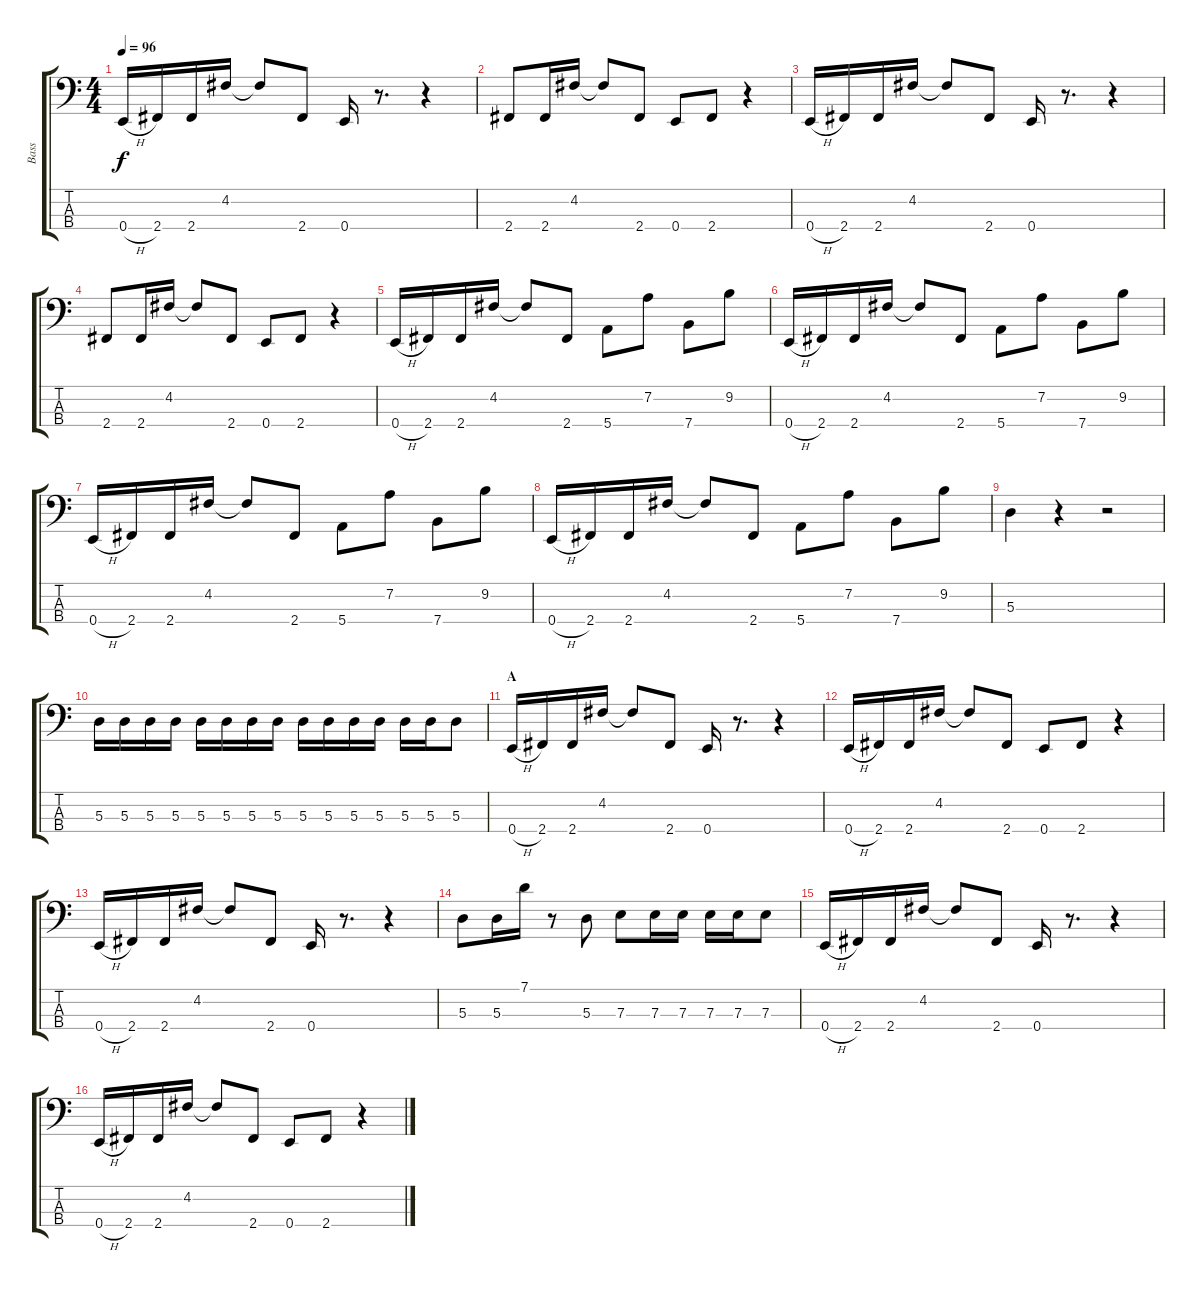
\track ("Bass" "Bass") {instrument slapbass1}
\staff {score tabs}
\tuning (G2 D2 A1 E1) {hide}
\ts (4 4)
\tempo 96
\clef f4
\ks c
0.4{h}.16{dy f instrument slapbass1} 2.4.16 2.4.16 4.2.16 4.2{t}.8 2.4.8 0.4.16 r.8{d} r.4 |
2.4.8 2.4.16 4.2.16 4.2{t}.8 2.4.8 0.4.8 2.4.8 r.4 |
0.4{h}.16 2.4.16 2.4.16 4.2.16 4.2{t}.8 2.4.8 0.4.16 r.8{d} r.4 |
2.4.8 2.4.16 4.2.16 4.2{t}.8 2.4.8 0.4.8 2.4.8 r.4 |
0.4{h}.16 2.4.16 2.4.16 4.2.16 4.2{t}.8 2.4.8 5.4.8 7.2.8 7.4.8 9.2.8 |
0.4{h}.16 2.4.16 2.4.16 4.2.16 4.2{t}.8 2.4.8 5.4.8 7.2.8 7.4.8 9.2.8 |
0.4{h}.16 2.4.16 2.4.16 4.2.16 4.2{t}.8 2.4.8 5.4.8 7.2.8 7.4.8 9.2.8 |
0.4{h}.16 2.4.16 2.4.16 4.2.16 4.2{t}.8 2.4.8 5.4.8 7.2.8 7.4.8 9.2.8 |
5.3.4 r.4 r.2 |
5.3.16 5.3.16 5.3.16 5.3.16 5.3.16 5.3.16 5.3.16 5.3.16 5.3.16 5.3.16 5.3.16 5.3.16 5.3.16 5.3.16 5.3.8 |
\section ("" "A")
0.4{h}.16 2.4.16 2.4.16 4.2.16 4.2{t}.8 2.4.8 0.4.16 r.8{d} r.4 |
0.4{h}.16 2.4.16 2.4.16 4.2.16 4.2{t}.8 2.4.8 0.4.8 2.4.8 r.4 |
0.4{h}.16 2.4.16 2.4.16 4.2.16 4.2{t}.8 2.4.8 0.4.16 r.8{d} r.4 |
5.3.8 5.3.16 7.1.16 r.8 5.3.8 7.3.8 7.3.16 7.3.16 7.3.16 7.3.16 7.3.8 |
0.4{h}.16 2.4.16 2.4.16 4.2.16 4.2{t}.8 2.4.8 0.4.16 r.8{d} r.4 |
0.4{h}.16 2.4.16 2.4.16 4.2.16 4.2{t}.8 2.4.8 0.4.8 2.4.8 r.4
